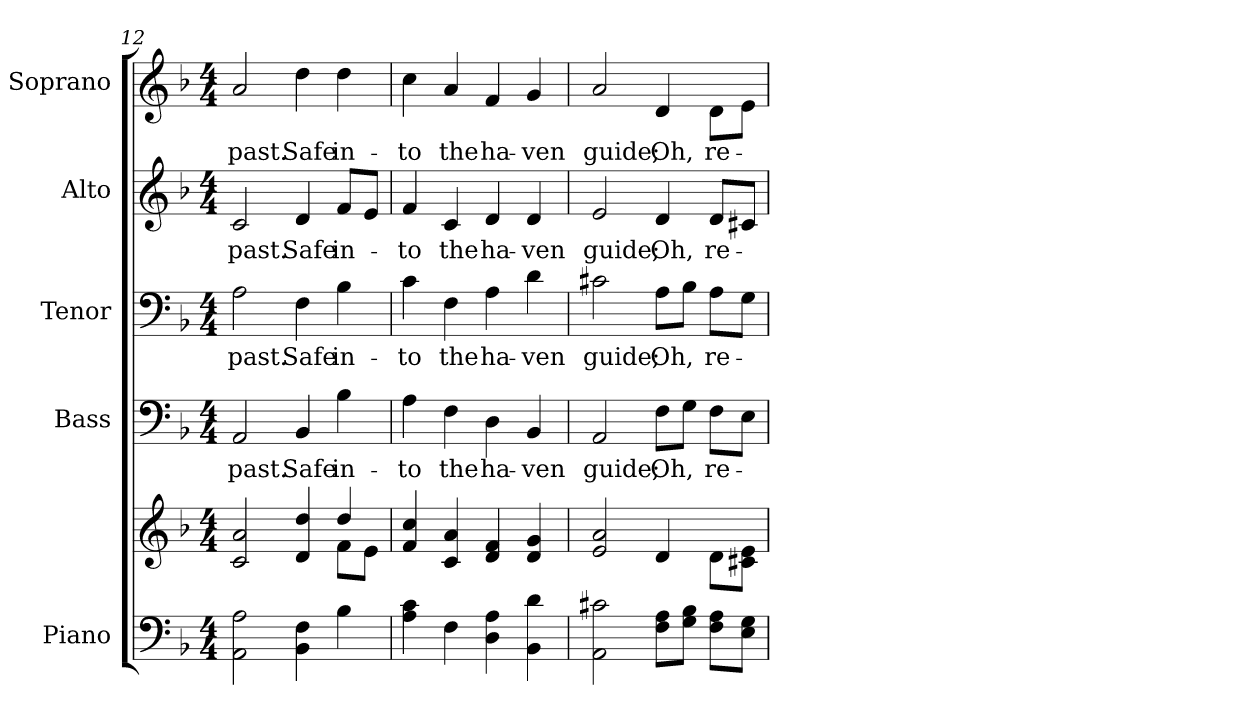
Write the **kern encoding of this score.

**kern	**kern	**kern	**text	**kern	**text	**kern	**text	**kern	**text
*part5	*part5	*part4	*part4	*part3	*part3	*part2	*part2	*part1	*part1
*staff6	*staff5	*staff4	*staff4	*staff3	*staff3	*staff2	*staff2	*staff1	*staff1
*I"Piano	*	*I"Bass	*	*I"Tenor	*	*I"Alto	*	*I"Soprano	*
*I'Pno.	*	*I'B.	*	*I'T.	*	*I'A.	*	*I'S.	*
*clefF4	*clefG2	*clefF4	*	*clefF4	*	*clefG2	*	*clefG2	*
*k[b-]	*k[b-]	*k[b-]	*	*k[b-]	*	*k[b-]	*	*k[b-]	*
*F:	*F:	*F:	*	*F:	*	*F:	*	*F:	*
*M4/4	*M4/4	*M4/4	*	*M4/4	*	*M4/4	*	*M4/4	*
=12	=12	=12	=12	=12	=12	=12	=12	=12	=12
*	*^	*	*	*	*	*	*	*	*
!	!	!	!	!LO:LY:b:color=#000000	!	!	!	!	!	!
!	!	!	!	!	!	!LO:LY:b:color=#000000	!	!	!	!
!	!	!	!	!	!	!	!	!LO:LY:b:color=#000000	!	!
!	!	!	!	!	!	!	!	!	!	!LO:LY:b:color=#000000
2AAi\ 2Ai	2ci/ 2ai	2ryy	2AAi/	past.	2Ai\	past.	2ci/	past.	2ai/	past.
!	!	!	!	!LO:LY:b:color=#000000	!	!	!	!	!	!
!	!	!	!	!	!	!LO:LY:b:color=#000000	!	!	!	!
!	!	!	!	!	!	!	!	!LO:LY:b:color=#000000	!	!
!	!	!	!	!	!	!	!	!	!	!LO:LY:b:color=#000000
4BB-i\ 4Fi	4di/ 4ddi	4ryy	4BB-i/	Safe	4Fi\	Safe	4di/	Safe	4ddi\	Safe
!	!	!	!	!LO:LY:b:color=#000000	!	!	!	!	!	!
!	!	!	!	!	!	!LO:LY:b:color=#000000	!	!	!	!
!	!	!	!	!	!	!	!	!LO:LY:b:color=#000000	!	!
!	!	!	!	!	!	!	!	!	!	!LO:LY:b:color=#000000
4B-i\	4ddi/	8fi\L	4B-i\	in-	4B-i\	in-	8fi/L	in-	4ddi\	in-
.	.	8ei\J	.	.	.	.	8ei/J	.	.	.
*	*v	*v	*	*	*	*	*	*	*	*
!!LO:PB:g=z
=13	=13	=13	=13	=13	=13	=13	=13	=13	=13
*	*^	*	*	*	*	*	*	*	*
!	!	!	!	!LO:LY:b:color=#000000	!	!	!	!	!	!
*	*v	*v	*	*	*	*	*	*	*	*
*	*^	*	*	*	*	*	*	*	*
!	!	!	!	!	!	!LO:LY:b:color=#000000	!	!	!	!
*	*v	*v	*	*	*	*	*	*	*	*
*	*^	*	*	*	*	*	*	*	*
!	!	!	!	!	!	!	!	!LO:LY:b:color=#000000	!	!
*	*v	*v	*	*	*	*	*	*	*	*
*	*^	*	*	*	*	*	*	*	*
!	!	!	!	!	!	!	!	!	!	!LO:LY:b:color=#000000
*	*v	*v	*	*	*	*	*	*	*	*
4Ai\ 4ci	4fi/ 4cci	4Ai\	-to	4ci\	-to	4fi/	-to	4cci\	-to
!	!	!	!LO:LY:b:color=#000000	!	!	!	!	!	!
!	!	!	!	!	!LO:LY:b:color=#000000	!	!	!	!
!	!	!	!	!	!	!	!LO:LY:b:color=#000000	!	!
!	!	!	!	!	!	!	!	!	!LO:LY:b:color=#000000
4Fi\	4ci/ 4ai	4Fi\	the	4Fi\	the	4ci/	the	4ai/	the
!	!	!	!LO:LY:b:color=#000000	!	!	!	!	!	!
!	!	!	!	!	!LO:LY:b:color=#000000	!	!	!	!
!	!	!	!	!	!	!	!LO:LY:b:color=#000000	!	!
!	!	!	!	!	!	!	!	!	!LO:LY:b:color=#000000
4Di\ 4Ai	4di/ 4fi	4Di\	ha-	4Ai\	ha-	4di/	ha-	4fi/	ha-
!	!	!	!LO:LY:b:color=#000000	!	!	!	!	!	!
!	!	!	!	!	!LO:LY:b:color=#000000	!	!	!	!
!	!	!	!	!	!	!	!LO:LY:b:color=#000000	!	!
!	!	!	!	!	!	!	!	!	!LO:LY:b:color=#000000
4BB-i\ 4di	4di/ 4gi	4BB-i/	-ven	4di\	-ven	4di/	-ven	4gi/	-ven
=14	=14	=14	=14	=14	=14	=14	=14	=14	=14
!	!	!	!LO:LY:b:color=#000000	!	!	!	!	!	!
!	!	!	!	!	!LO:LY:b:color=#000000	!	!	!	!
!	!	!	!	!	!	!	!LO:LY:b:color=#000000	!	!
!	!	!	!	!	!	!	!	!	!LO:LY:b:color=#000000
2AAi\ 2c#Xi	2ei/ 2ai	2AAi/	guide;	2c#Xi\	guide;	2ei/	guide;	2ai/	guide;
!	!	!	!LO:LY:b:color=#000000	!	!	!	!	!	!
!	!	!	!	!	!LO:LY:b:color=#000000	!	!	!	!
!	!	!	!	!	!	!	!LO:LY:b:color=#000000	!	!
!	!	!	!	!	!	!	!	!	!LO:LY:b:color=#000000
8Fi\ 8AiL	4di/	8Fi\L	Oh,	8Ai\L	Oh,	4di/	Oh,	4di/	Oh,
8Gi\ 8B-iJ	.	8Gi\J	.	8B-i\J	.	.	.	.	.
!	!	!	!LO:LY:b:color=#000000	!	!	!	!	!	!
!	!	!	!	!	!LO:LY:b:color=#000000	!	!	!	!
!	!	!	!	!	!	!	!LO:LY:b:color=#000000	!	!
!	!	!	!	!	!	!	!	!	!LO:LY:b:color=#000000
8Fi\ 8AiL	8di\L	8Fi\L	re-	8Ai\L	re-	8di/L	re-	8di\L	re-
8Ei\ 8GiJ	8c#Xi\ 8eiJ	8Ei\J	.	8Gi\J	.	8c#Xi/J	.	8ei\J	.
=	=	=	=	=	=	=	=	=	=
*-	*-	*-	*-	*-	*-	*-	*-	*-	*-
